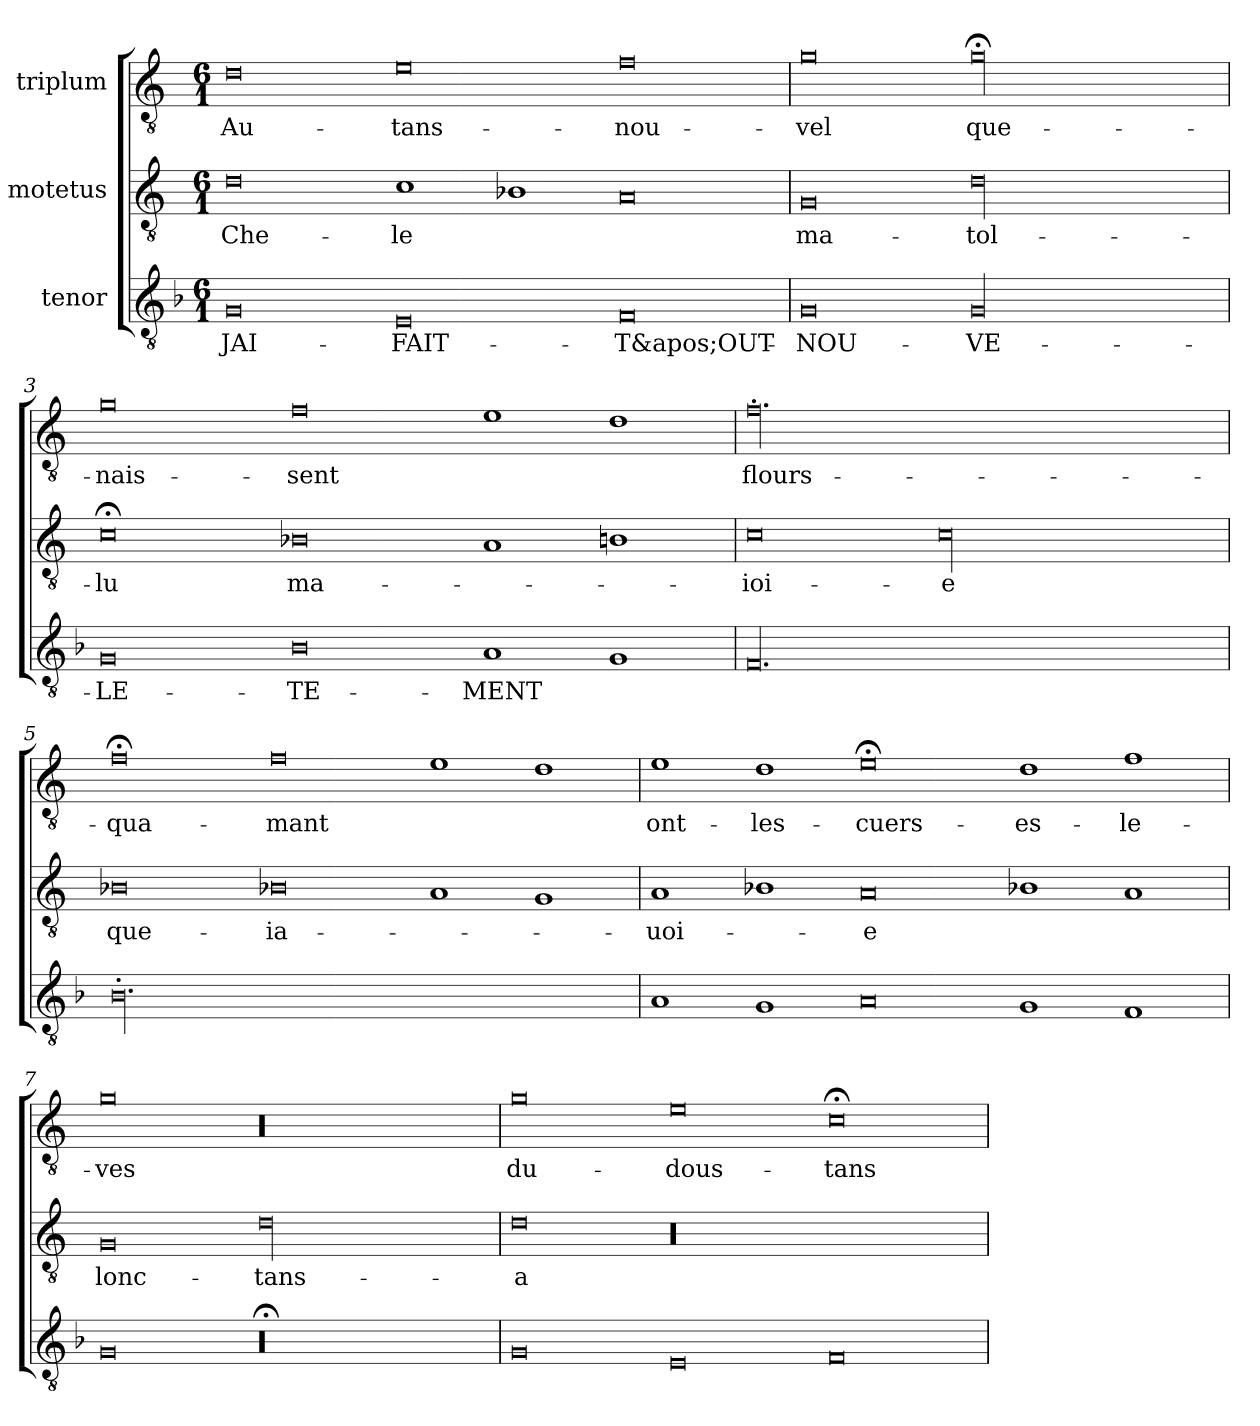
**kern	**text	**kern	**text	**kern	**text
*part3	*part3	*part2	*part2	*part1	*part1
*staff3	*staff3	*staff2	*staff2	*staff1	*staff1
*I"tenor	*	*I"motetus	*	*I"triplum	*
*clefGv2	*	*clefGv2	*	*clefGv2	*
*k[b-]	*	*k[]	*	*k[]	*
*F:	*	*C:	*	*C:	*
*M6/1	*	*M6/1	*	*M6/1	*
=1	=1	=1	=1	=1	=1
0G/	JAI-	0d\	Che-	0d\	Au-
0E/	FAIT-	1c\	-le	0e\	tans-
.	.	1B-X\	.	.	.
0F/	T&apos;OUT-	0A/	.	0f\	nou-
=2	=2	=2	=2	=2	=2
0G/	NOU-	0G/	ma-	0g\	-vel
00G/	-VE-	00d\	tol-	00g;<\	que-
=3	=3	=3	=3	=3	=3
0G/	-LE-	0c;<\	-lu	0g\	nais-
0B-\	-TE-	0B-X\	ma-	0f\	-sent
1A/	-MENT	1A/	.	1e\	.
1G/	.	1Bn\	.	1d\	.
=4	=4	=4	=4	=4	=4
00.F/	.	0c\	ioi-	00.f'\	flours-
.	.	00c\	-e	.	.
=5	=5	=5	=5	=5	=5
00.B-'\	.	0B-X\	que-	0f;<\	qua-
.	.	0B-X\	ia-	0f\	-mant
.	.	1A/	.	1e\	.
.	.	1G/	.	1d\	.
=6	=6	=6	=6	=6	=6
1A/	.	1A/	-uoi-	1e\	ont-
1G/	.	1B-X\	.	1d\	les-
0A/	.	0A/	-e	0e;<\	cuers-
1G/	.	1B-X\	.	1d\	es-
1F/	.	1A/	.	1f\	-le-
=7	=7	=7	=7	=7	=7
0G/	.	0G/	lonc-	0g\	-ves
00r;<	.	00d\	tans-	00r	.
=8	=8	=8	=8	=8	=8
0G/	.	0d\	a-	0g\	du-
0E/	.	00r	.	0e\	dous-
0F/	.	.	.	0c;<\	tans-
=	=	=	=	=	=
*-	*-	*-	*-	*-	*-
